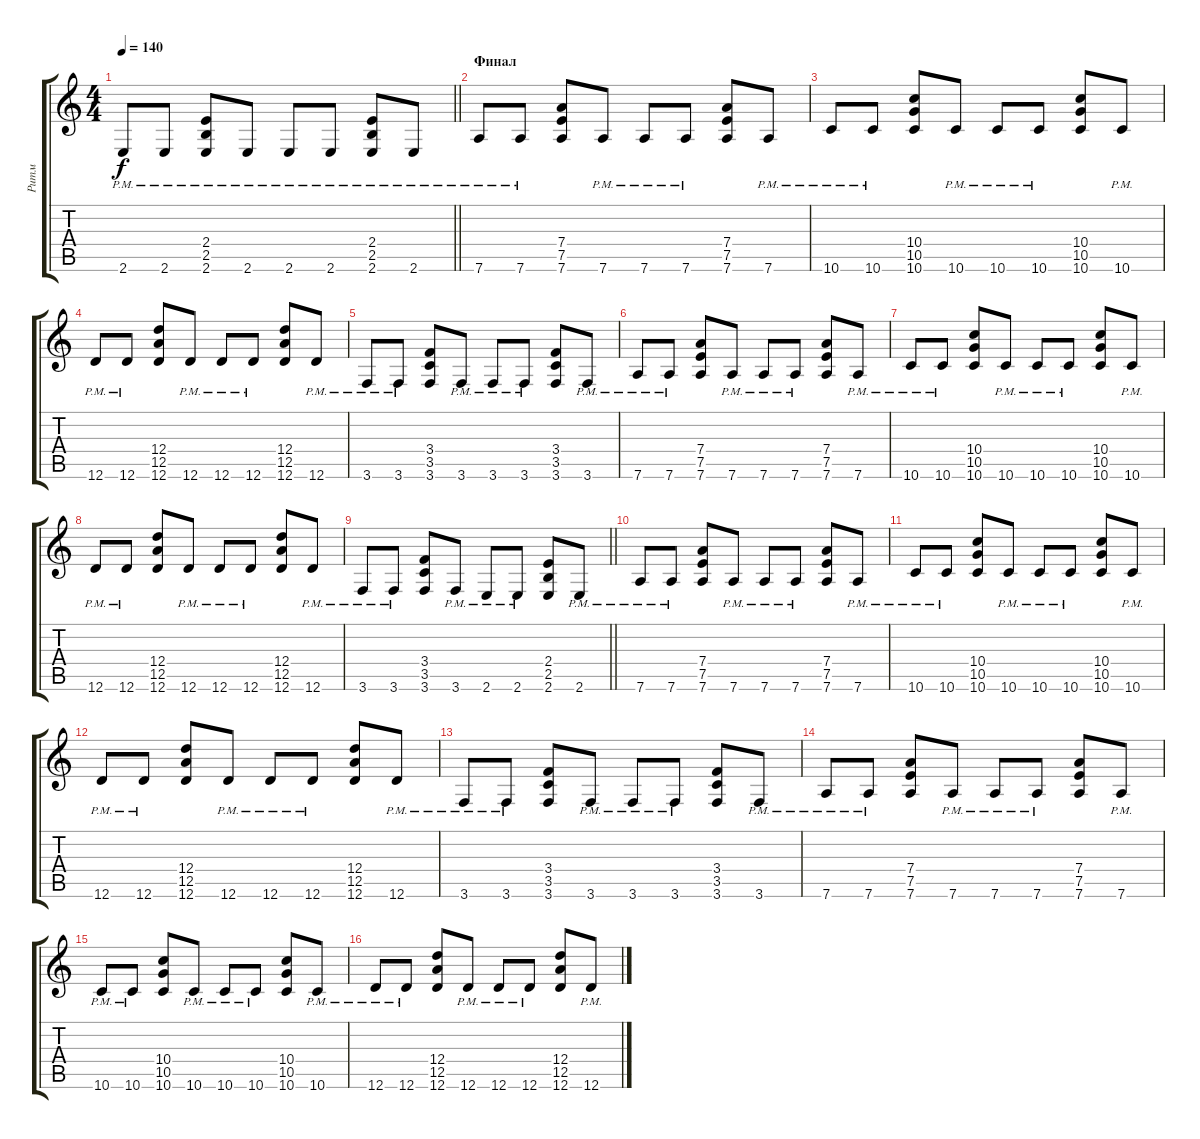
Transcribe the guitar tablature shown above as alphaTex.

\track ("Ритм" "Ритм") {instrument distortionguitar}
\staff {score tabs}
\tuning (E4 B3 G3 D3 A2 D2) {hide}
\ts (4 4)
\tempo 140
\clef g2
\barLineRight lightlight
\ks c
2.6{pm}.8{dy f} 2.6{pm}.8 (2.4{pm} 2.5{pm} 2.6{pm}).8 2.6{pm}.8 2.6{pm}.8 2.6{pm}.8 (2.4{pm} 2.5{pm} 2.6{pm}).8 2.6{pm}.8 |
\section ("" "Финал")
7.6{pm}.8{instrument distortionguitar} 7.6{pm}.8 (7.4 7.5 7.6).8 7.6{pm}.8 7.6{pm}.8 7.6{pm}.8 (7.4 7.5 7.6).8 7.6{pm}.8 |
10.6{pm}.8 10.6{pm}.8 (10.4 10.5 10.6).8 10.6{pm}.8 10.6{pm}.8 10.6{pm}.8 (10.4 10.5 10.6).8 10.6{pm}.8 |
12.6{pm}.8 12.6{pm}.8 (12.4 12.5 12.6).8 12.6{pm}.8 12.6{pm}.8 12.6{pm}.8 (12.4 12.5 12.6).8 12.6{pm}.8 |
3.6{pm}.8 3.6{pm}.8 (3.4 3.5 3.6).8 3.6{pm}.8 3.6{pm}.8 3.6{pm}.8 (3.4 3.5 3.6).8 3.6{pm}.8 |
7.6{pm}.8{instrument distortionguitar} 7.6{pm}.8 (7.4 7.5 7.6).8 7.6{pm}.8 7.6{pm}.8 7.6{pm}.8 (7.4 7.5 7.6).8 7.6{pm}.8 |
10.6{pm}.8 10.6{pm}.8 (10.4 10.5 10.6).8 10.6{pm}.8 10.6{pm}.8 10.6{pm}.8 (10.4 10.5 10.6).8 10.6{pm}.8 |
12.6{pm}.8 12.6{pm}.8 (12.4 12.5 12.6).8 12.6{pm}.8 12.6{pm}.8 12.6{pm}.8 (12.4 12.5 12.6).8 12.6{pm}.8 |
\barLineRight lightlight
3.6{pm}.8 3.6{pm}.8 (3.4 3.5 3.6).8 3.6{pm}.8 2.6{pm}.8 2.6{pm}.8 (2.4 2.5 2.6).8 2.6{pm}.8 |
7.6{pm}.8{instrument distortionguitar} 7.6{pm}.8 (7.4 7.5 7.6).8 7.6{pm}.8 7.6{pm}.8 7.6{pm}.8 (7.4 7.5 7.6).8 7.6{pm}.8 |
10.6{pm}.8 10.6{pm}.8 (10.4 10.5 10.6).8 10.6{pm}.8 10.6{pm}.8 10.6{pm}.8 (10.4 10.5 10.6).8 10.6{pm}.8 |
12.6{pm}.8 12.6{pm}.8 (12.4 12.5 12.6).8 12.6{pm}.8 12.6{pm}.8 12.6{pm}.8 (12.4 12.5 12.6).8 12.6{pm}.8 |
3.6{pm}.8 3.6{pm}.8 (3.4 3.5 3.6).8 3.6{pm}.8 3.6{pm}.8 3.6{pm}.8 (3.4 3.5 3.6).8 3.6{pm}.8 |
7.6{pm}.8{instrument distortionguitar} 7.6{pm}.8 (7.4 7.5 7.6).8 7.6{pm}.8 7.6{pm}.8 7.6{pm}.8 (7.4 7.5 7.6).8 7.6{pm}.8 |
10.6{pm}.8 10.6{pm}.8 (10.4 10.5 10.6).8 10.6{pm}.8 10.6{pm}.8 10.6{pm}.8 (10.4 10.5 10.6).8 10.6{pm}.8 |
12.6{pm}.8 12.6{pm}.8 (12.4 12.5 12.6).8 12.6{pm}.8 12.6{pm}.8 12.6{pm}.8 (12.4 12.5 12.6).8 12.6{pm}.8
